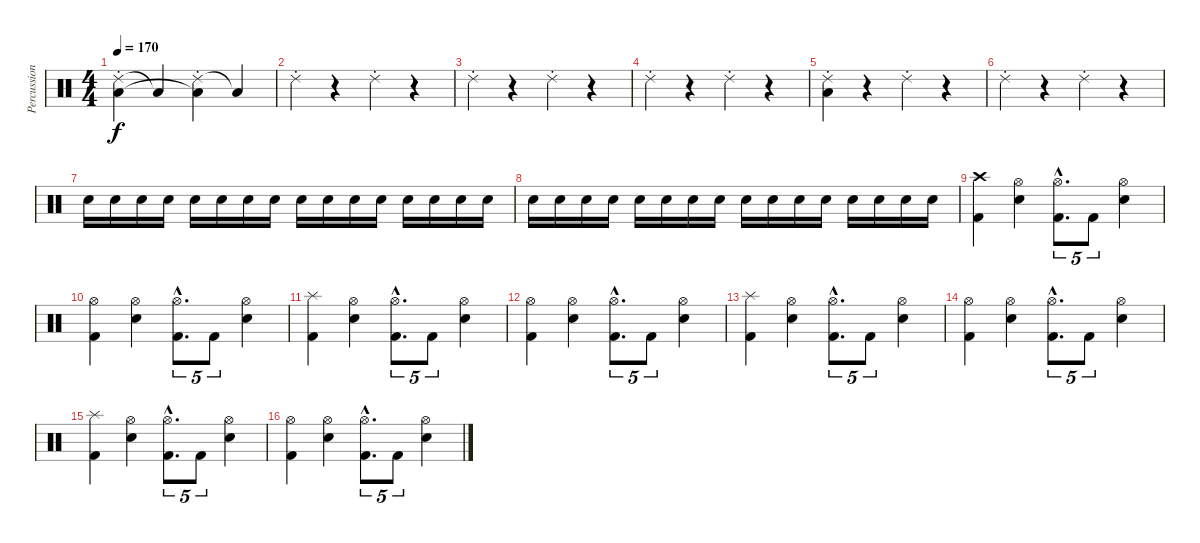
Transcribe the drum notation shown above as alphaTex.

\track ("Percussion" "Percussion") {instrument percussion}
\staff {score}
\articulation defaults
\ts (4 4)
\tempo 170
\clef neutral
\ks c
("Ride (choke) 2" "Low Floor Tom (hit)").4{dy f} "Low Floor Tom (hit)"{t}.4 ("Ride (choke) 2" "Low Floor Tom (hit)"{t}).4 "Low Floor Tom (hit)"{t}.4 |
"Ride (choke) 2".4 r.4 "Ride (choke) 2".4 r.4 |
"Ride (choke) 2".4 r.4 "Ride (choke) 2".4 r.4 |
"Ride (choke) 2".4 r.4 "Ride (choke) 2".4 r.4 |
("Ride (choke) 2" "Low Floor Tom (hit)").4 r.4 "Ride (choke) 2".4 r.4 |
"Ride (choke) 2".4 r.4 "Ride (choke) 2".4 r.4 |
"Electric Snare (hit)".16 "Electric Snare (hit)".16 "Electric Snare (hit)".16 "Electric Snare (hit)".16 "Electric Snare (hit)".16 "Electric Snare (hit)".16 "Electric Snare (hit)".16 "Electric Snare (hit)".16 "Electric Snare (hit)".16 "Electric Snare (hit)".16 "Electric Snare (hit)".16 "Electric Snare (hit)".16 "Electric Snare (hit)".16 "Electric Snare (hit)".16 "Electric Snare (hit)".16 "Electric Snare (hit)".16 |
"Electric Snare (hit)".16 "Electric Snare (hit)".16 "Electric Snare (hit)".16 "Electric Snare (hit)".16 "Electric Snare (hit)".16 "Electric Snare (hit)".16 "Electric Snare (hit)".16 "Electric Snare (hit)".16 "Electric Snare (hit)".16 "Electric Snare (hit)".16 "Electric Snare (hit)".16 "Electric Snare (hit)".16 "Electric Snare (hit)".16 "Electric Snare (hit)".16 "Electric Snare (hit)".16 "Electric Snare (hit)".16 |
("Crash high (hit)" "Kick (hit) 2").4 ("Hi-Hat (open)" "Electric Snare (hit)").4 ("Hi-Hat (open)"{hac} "Kick (hit) 2"{hac}).8{d tu (5 4)} "Kick (hit) 2".8{tu (5 4)} ("Hi-Hat (open)" "Electric Snare (hit)").4 |
("Hi-Hat (open)" "Kick (hit) 2").4 ("Hi-Hat (open)" "Electric Snare (hit)").4 ("Hi-Hat (open)"{hac} "Kick (hit) 2"{hac}).8{d tu (5 4)} "Kick (hit) 2".8{tu (5 4)} ("Hi-Hat (open)" "Electric Snare (hit)").4 |
("Splash (hit)" "Kick (hit) 2").4 ("Hi-Hat (open)" "Electric Snare (hit)").4 ("Hi-Hat (open)"{hac} "Kick (hit) 2"{hac}).8{d tu (5 4)} "Kick (hit) 2".8{tu (5 4)} ("Hi-Hat (open)" "Electric Snare (hit)").4 |
("Hi-Hat (open)" "Kick (hit) 2").4 ("Hi-Hat (open)" "Electric Snare (hit)").4 ("Hi-Hat (open)"{hac} "Kick (hit) 2"{hac}).8{d tu (5 4)} "Kick (hit) 2".8{tu (5 4)} ("Hi-Hat (open)" "Electric Snare (hit)").4 |
("Splash (hit)" "Kick (hit) 2").4 ("Hi-Hat (open)" "Electric Snare (hit)").4 ("Hi-Hat (open)"{hac} "Kick (hit) 2"{hac}).8{d tu (5 4)} "Kick (hit) 2".8{tu (5 4)} ("Hi-Hat (open)" "Electric Snare (hit)").4 |
("Hi-Hat (open)" "Kick (hit) 2").4 ("Hi-Hat (open)" "Electric Snare (hit)").4 ("Hi-Hat (open)"{hac} "Kick (hit) 2"{hac}).8{d tu (5 4)} "Kick (hit) 2".8{tu (5 4)} ("Hi-Hat (open)" "Electric Snare (hit)").4 |
("Splash (hit)" "Kick (hit) 2").4 ("Hi-Hat (open)" "Electric Snare (hit)").4 ("Hi-Hat (open)"{hac} "Kick (hit) 2"{hac}).8{d tu (5 4)} "Kick (hit) 2".8{tu (5 4)} ("Hi-Hat (open)" "Electric Snare (hit)").4 |
("Hi-Hat (open)" "Kick (hit) 2").4 ("Hi-Hat (open)" "Electric Snare (hit)").4 ("Hi-Hat (open)"{hac} "Kick (hit) 2"{hac}).8{d tu (5 4)} "Kick (hit) 2".8{tu (5 4)} ("Hi-Hat (open)" "Electric Snare (hit)").4
